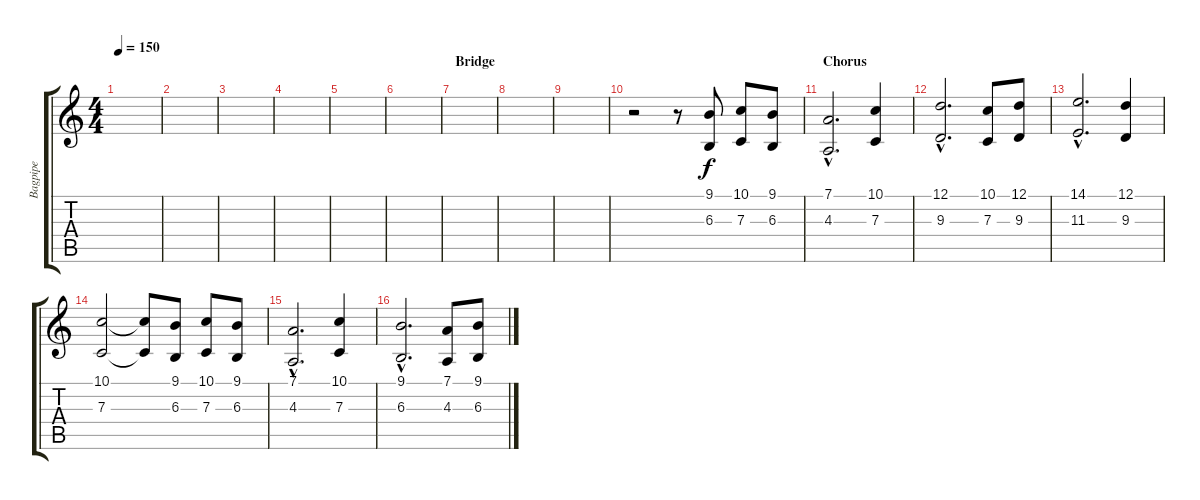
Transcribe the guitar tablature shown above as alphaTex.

\track ("Bagpipe" "Bagpipe") {instrument bagpipe}
\staff {score tabs}
\tuning (D4 A3 F3 C3 G2 C2) {hide}
\ts (4 4)
\tempo 150
\clef g2
\ks c
|
|
|
|
|
|
\section ("" "Bridge")
|
|
|
r.2 r.8 (9.1 6.3).8 (10.1 7.3).8 (9.1 6.3).8 |
\section ("" "Chorus")
(7.1{hac} 4.3{hac}).2{d} (10.1 7.3).4 |
(12.1{hac} 9.3{hac}).2{d} (10.1 7.3).8 (12.1 9.3).8 |
(14.1{hac} 11.3{hac}).2{d} (12.1 9.3).4 |
(10.1 7.3).2 (10.1{t} 7.3{t}).8 (9.1 6.3).8 (10.1 7.3).8 (9.1 6.3).8 |
(7.1{hac} 4.3{hac}).2{d} (10.1 7.3).4 |
(9.1{hac} 6.3{hac}).2{d} (7.1 4.3).8 (9.1 6.3).8
